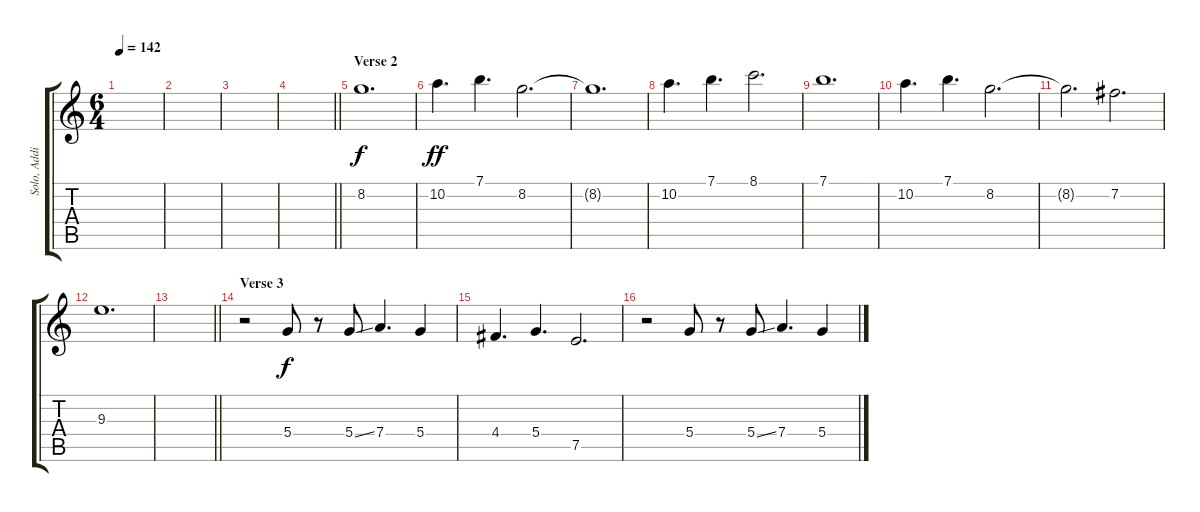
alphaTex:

\track ("Solo, Additions (tabs)Acoustic " "Solo, Addi") {instrument acousticguitarsteel}
\staff {score tabs}
\tuning (E4 B3 G3 D3 A2 E2) {hide}
\ts (6 4)
\tempo 142
\clef g2
\ks c
|
|
|
\barLineRight lightlight
|
\section ("" "Verse 2")
8.2.1{d volume 10 instrument overdrivenguitar} |
10.2.4{d dy ff} 7.1.4{d} 8.2.2{d} |
8.2{t}.1{d} |
10.2.4{d} 7.1.4{d} 8.1.2{d} |
7.1.1{d} |
10.2.4{d} 7.1.4{d} 8.2.2{d} |
8.2{t}.2{d} 7.2.2{d} |
9.3.1{d} |
\barLineRight lightlight
|
\section ("" "Verse 3")
r.2{volume 13 instrument electricguitarjazz} 5.4.8{dy f} r.8 5.4{ss}.8 7.4.4{d} 5.4.4 |
4.4.4{d} 5.4.4{d} 7.5.2{d} |
r.2 5.4.8 r.8 5.4{ss}.8 7.4.4{d} 5.4.4
